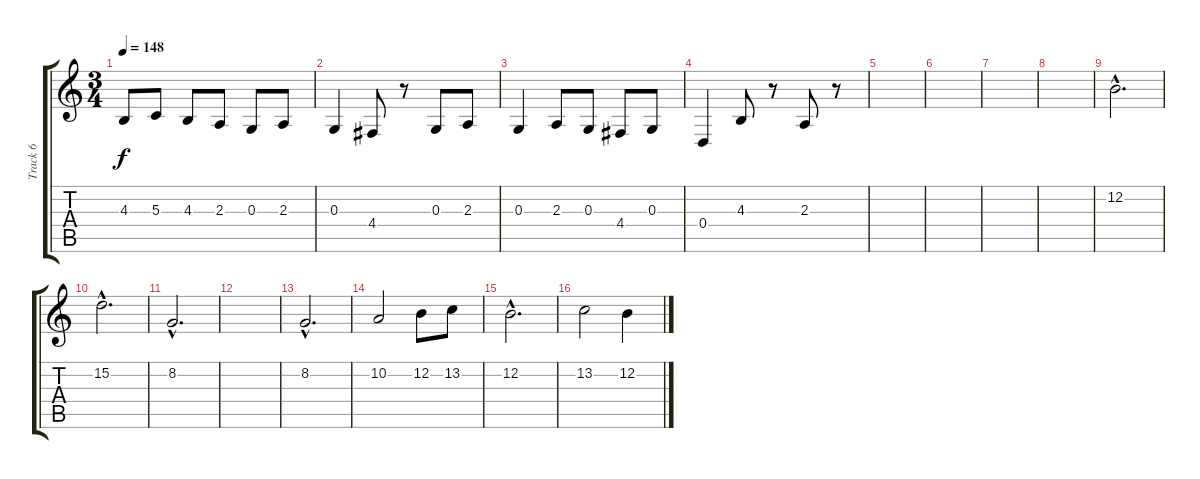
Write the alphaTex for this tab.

\track ("Track 6" "Track 6") {instrument englishhorn}
\staff {score tabs}
\tuning (E4 B3 G3 D3 A2 E2) {hide}
\ts (3 4)
\tempo 148
\clef g2
\ks c
4.3.8{dy f} 5.3.8 4.3.8 2.3.8 0.3.8 2.3.8 |
0.3.4 4.4.8 r.8 0.3.8 2.3.8 |
0.3.4 2.3.8 0.3.8 4.4.8 0.3.8 |
0.4.4 4.3.8 r.8 2.3.8 r.8 |
|
|
|
|
12.2{hac}.2{d instrument trombone} |
15.2{hac}.2{d} |
8.2{hac}.2{d} |
|
8.2{hac}.2{d} |
10.2.2 12.2.8 13.2.8 |
12.2{hac}.2{d} |
13.2.2 12.2.4
